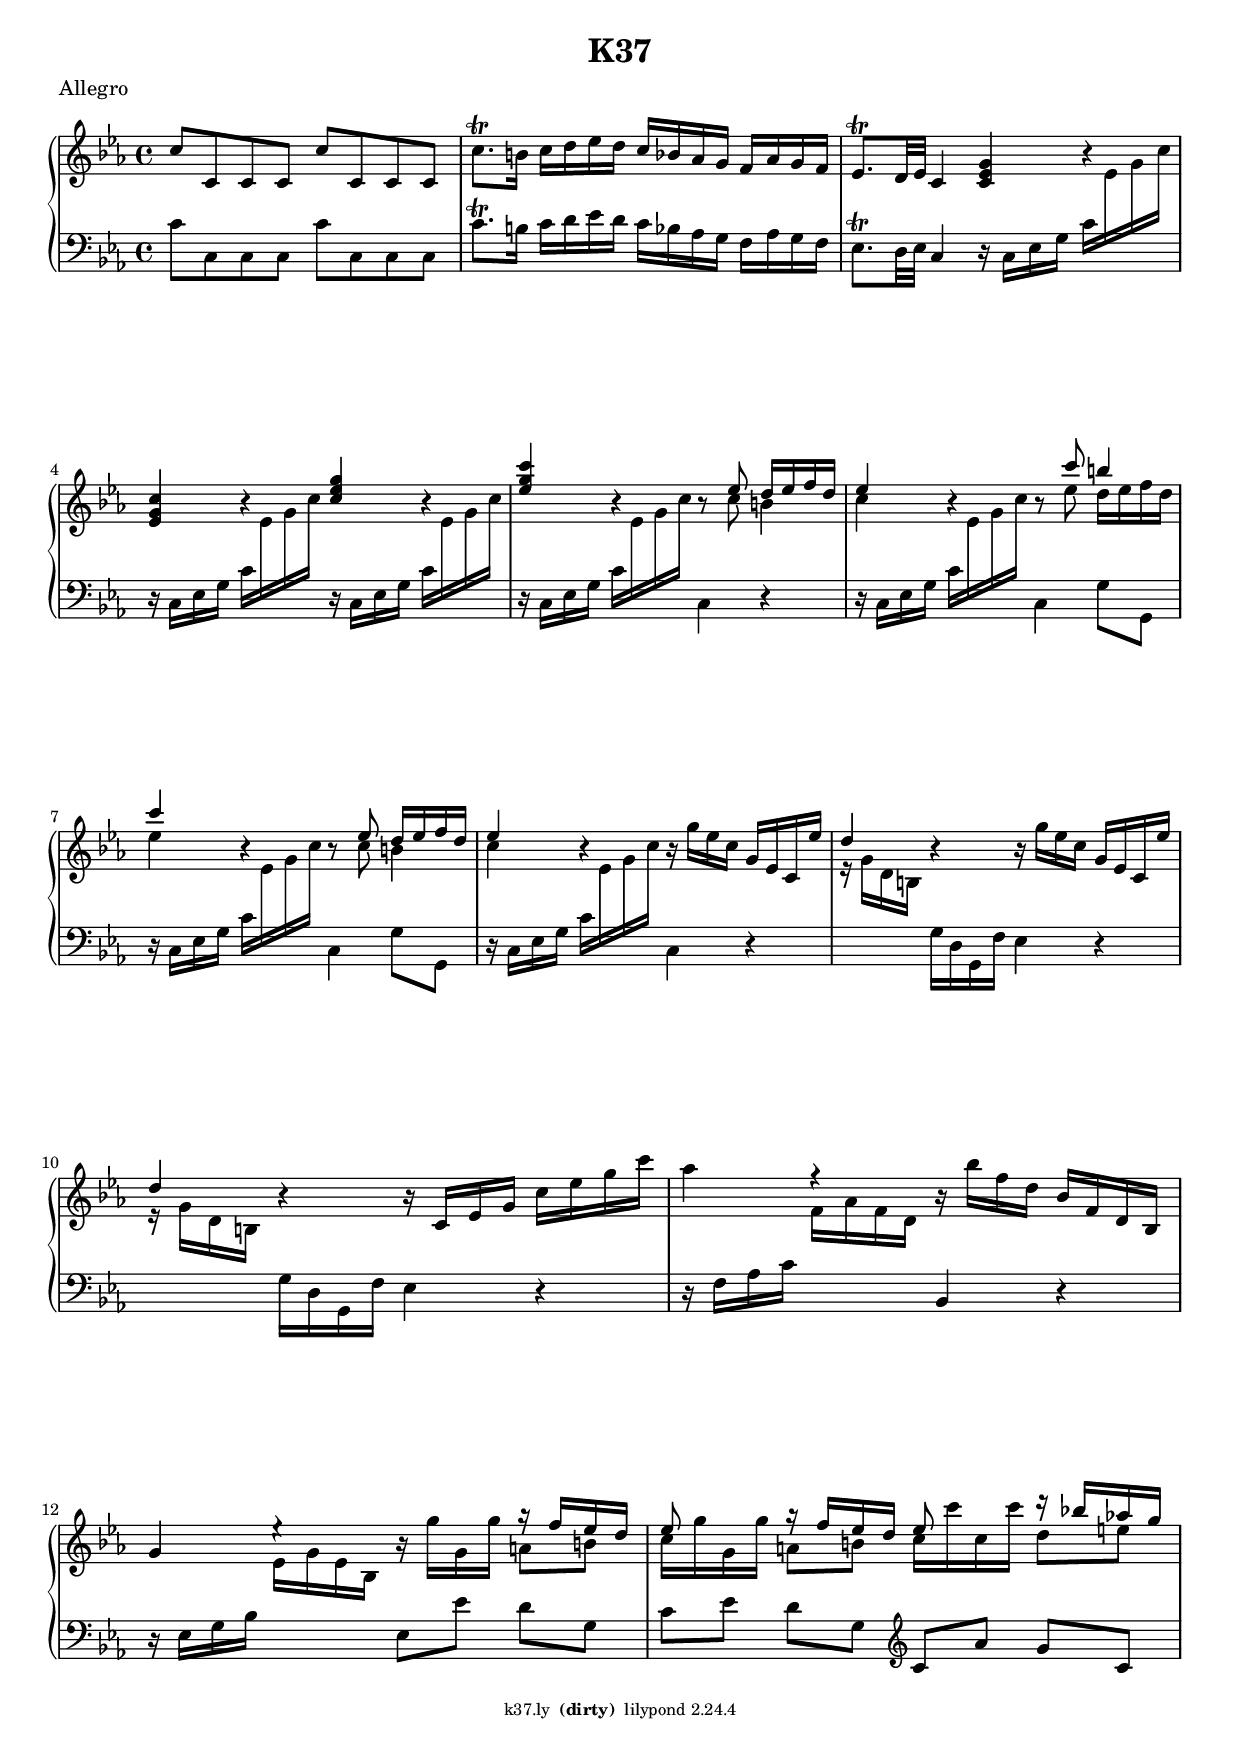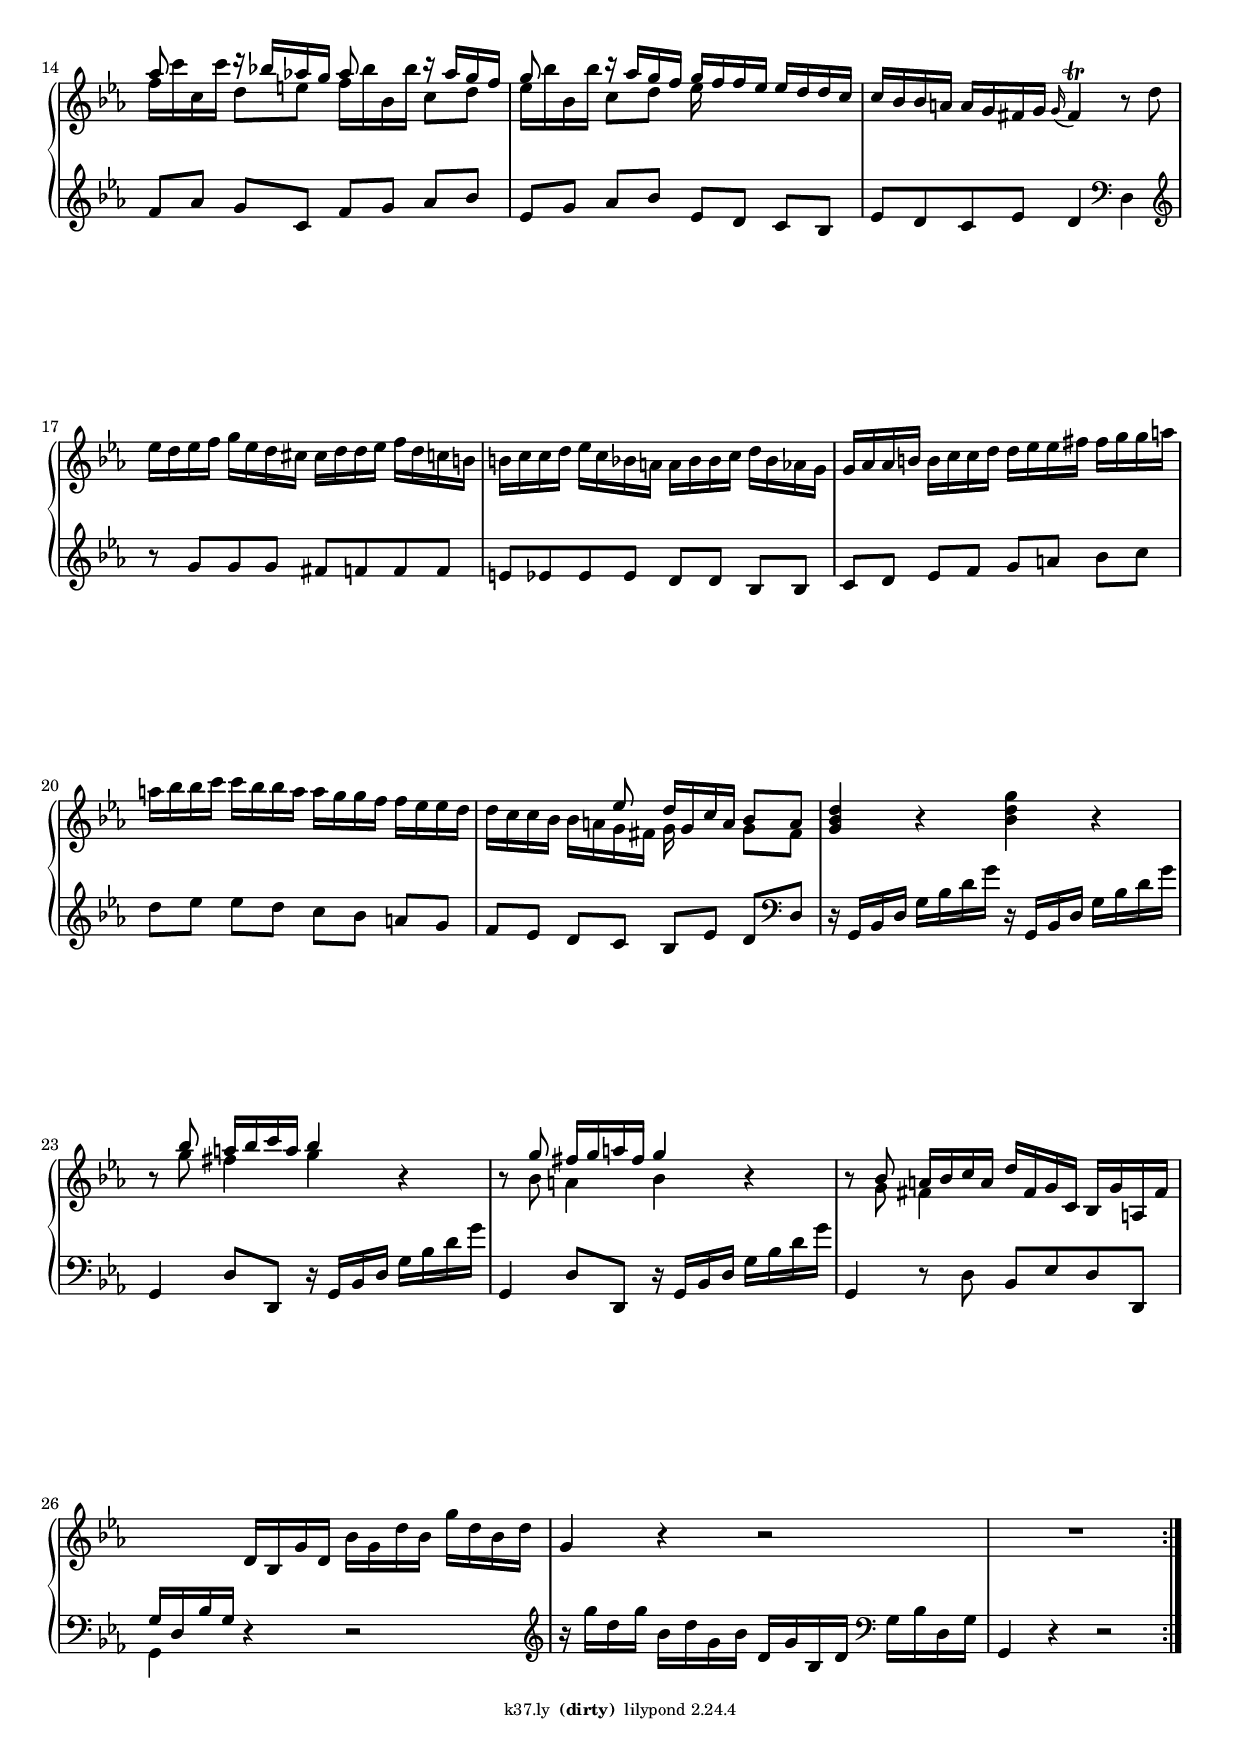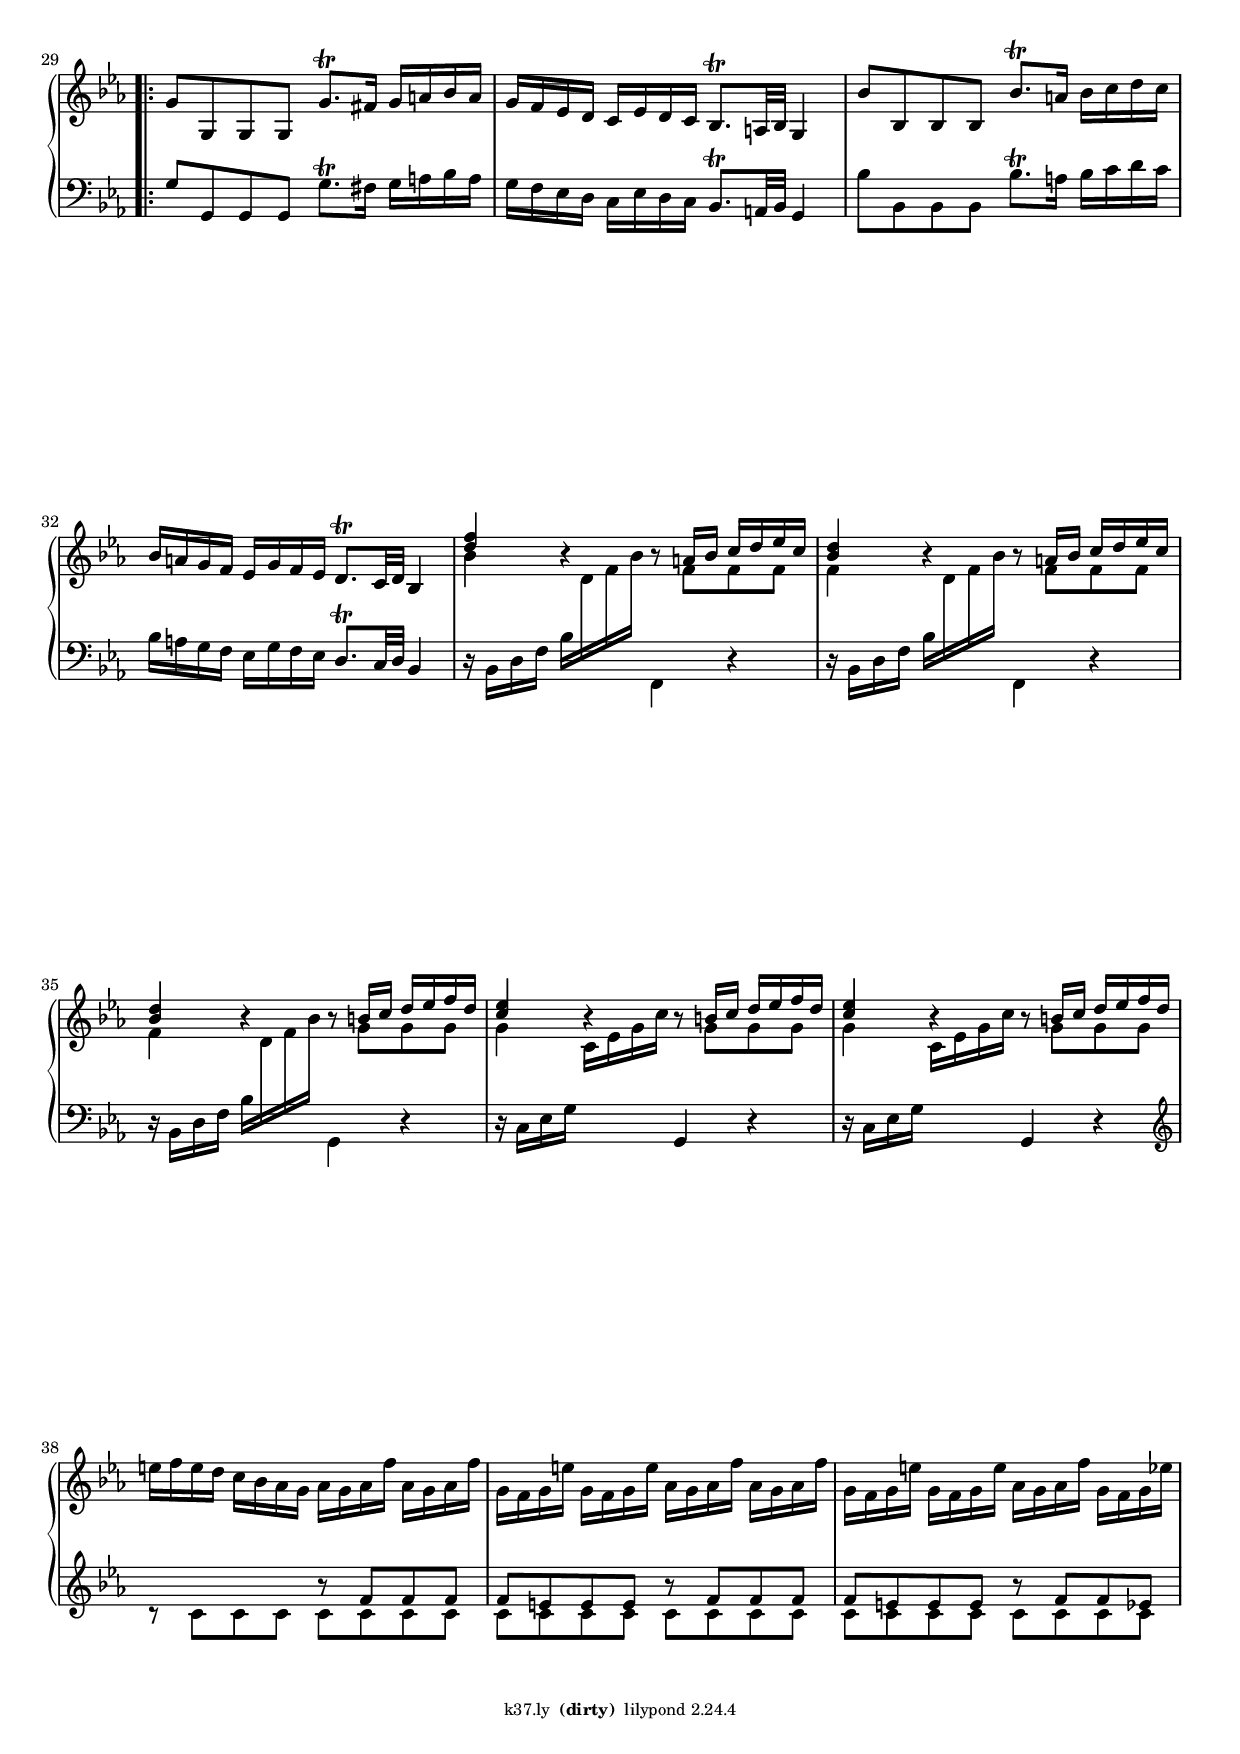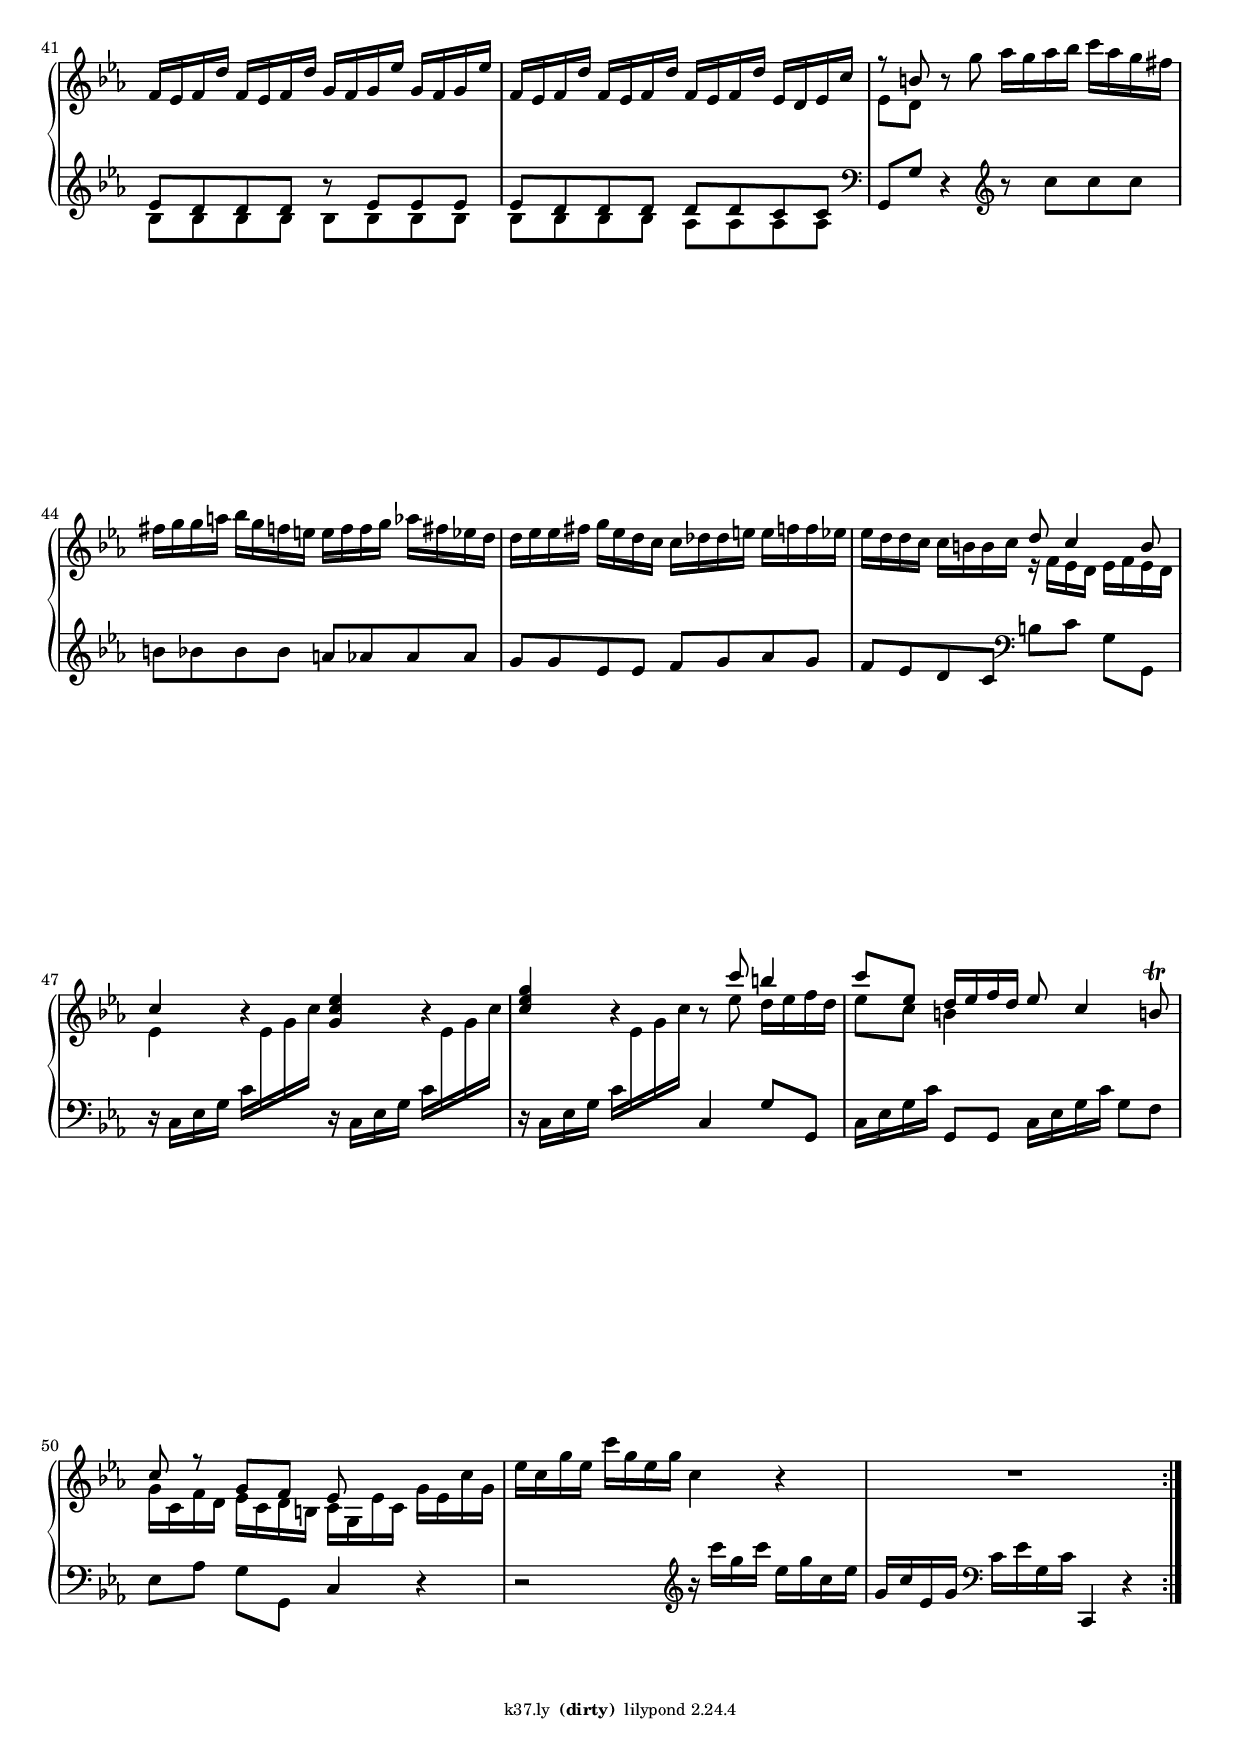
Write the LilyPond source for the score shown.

\version "2.18.2"

\include "../../include/general.ily"

breaks = {
  \repeat volta 2 {
    s1*3 \break s1*3 \break s1*3 \break s1*2 \break s1*2 \pageBreak
    s1*3 \break s1*3 \break s1*3 \break s1*3 \break s1*3 \pageBreak
  }
  \repeat volta 2 {
    s1*3 \break s1*3 \break s1*3 \break s1*3 \pageBreak
    s1*3 \break s1*3 \break s1*3 \break s1*3 \pageBreak
  }
}

#(set-global-staff-size 18)
\version "2.18.2"

su = \stemUp
sd = \stemDown
sn = \stemNeutral
tu = \tieUp
td = \tieDown
tn = \tieNeutral
cstr = \change Staff = "right"
cstl = \change Staff = "left"

\header {
  title = "K37"
  meter = "Allegro"
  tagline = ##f
}

global = {
  \key c \minor
  \time 4/4
}

right = \relative c'' {
  \global
 
  \repeat volta 2 {
    c8 c, c c c' c, c c
    c'8.-\trill b16 c d ees d c bes aes g f aes g f
    ees8.-\trill d32 ees c4 \su <c ees g> r
    
    <ees g c> r <c' ees g> r
    <ees g c> r r8 <<{ ees d16 ees f d ees4 } \\ { c8 b4 c }>>
    r r8 <<{ c' b4 c } \\ { ees,8 d16 ees f d ees4 }>>
    
    r r8 <<{ ees d16 ees f d ees4 } \\ { c8 b4 c }>>
    r \repeat unfold 2 { r16 \sd g' ees c \su g ees c ees' d4 r }
    
    r16 \sn c, ees g c ees g c
    aes4 f\rest r16 bes f d bes f d bes
    g'4 ees'\rest r16
    <<{ s16 \repeat unfold 2 { s8 r16 f ees d ees8 } 
        \repeat unfold 2 { s8 r16 bes'! aes! g aes8 }
        \repeat unfold 2 { s8 r16 aes g f } \alternative { {g8} {g16 f f ees} }
      } \\
      { \repeat unfold 2 { g16 g, g' a,8 b c16 } 
        \repeat unfold 2 { c' c, c' d,8 e f16 }
        \repeat unfold 2 { bes bes, bes' c,8 d ees16 }
    }>>
    
    \su ees d d c
    c bes bes a a g fis g \appoggiatura g fis4-\trill  r8 \sn d'
    ees16 d ees f g ees d cis cis d d ees f d c b
    b c c d ees c bes a a bes bes c \sd d bes aes g
    \sn g aes aes b b c c d d ees ees fis fis g g a
    
    a bes bes c c bes bes a a g g f f ees ees d
    d c c bes <<{ s8 ees d16 g, c a bes8 a } \\ { bes16 a g fis g s s8 g fis }>>
    \once \su <g bes d>4 r <bes d g> r
    
    r8 <<{ bes'8 a16 bes c a bes4 } \\ { g8 fis4 g }>> r
    r8 <<{ g fis16 g a fis g4 } \\ { bes,8 a4 bes }>> r
    r8 <<{ bes8 a16 bes c a d fis, g c, bes g' a, fis' } \\ { g8 fis4 }>>
    
    \cstl \su g,16 d bes' g \cstr \sn d' bes g' d bes' g d' bes g' d bes d
    g,4 r r2
    R1
  }
  
  \repeat volta 2 {
    g8 g, g g g'8.-\trill fis16 g a bes a
    g f ees d c ees d c bes8.-\trill a32 bes g4
    bes'8 bes, bes bes bes'8.-\trill a16 bes c d c
    bes a g f ees g f ees d8.-\trill c32 d bes4
    
    <<{ <d' f>4 } \\ { bes }>>
    \repeat unfold 2 { r4 r8 <<{ a16 bes c d ees c <bes d>4 } \\ { f8 f f f4 }>> }
    \repeat unfold 2 { bes\rest r8 <<{ b16 c d ees f d <c ees>4 } \\ { g8 g g g4 }>> }
    bes\rest r8 <<{ b16 c d ees f d } \\ { g,8 g g }>>
    
    \sd e'16 f e d c bes aes g 
    \repeat unfold 2 {
      \repeat unfold 2 { aes g aes f' }
      \repeat unfold 2 { g, f g e' }
    } aes, g aes f' g, f g ees'
    
    \su \repeat unfold 2 { f, ees f d' } \repeat unfold 2 { g, f g ees' }
    \repeat unfold 3 { f, ees f d' } ees, d ees c' \sn
    <<{ r8 b } \\ { ees,[ d] }>> r g' aes16 g aes bes c aes g fis
    
    fis g g a bes g f e e f f g aes fis ees d
    d ees ees fis g ees d c c des des e e f f ees
    ees d d c c b b c <<{ d8 c4 b8 c4 } \\ { r16 f, ees d ees f ees d ees4 }>>
    
    \su r <g c ees> r <c ees g> r r8
    <<{ c'8 b4 c8 ees, d16 ees f d ees8 c4 b!8-\trill } \\ 
      { ees d16 ees f d ees8 c b4 }>>
    
    <<{ c8 r g f ees } \\ { g16 c, f d ees c d b c g ees' c g' ees c' g }>>
    \sd ees' c g' ees c' g ees g c,4 r
    R1
  }
}
 
left = \relative c' {
  \global
  
  \repeat volta 2 {
    c8 c, c c c' c, c c
    c'8.-\trill b16 c d ees d c bes aes g f aes g f
    ees8.-\trill d32 ees c4
    
    \repeat unfold 4 { \sd \cstl r16 c ees g c \cstr ees g c }
    \cstl c,,4 r 
    \repeat unfold 2 { 
      \cstl r16 c ees g c \cstr ees g c \cstl c,,4 g'8 g,
    } r16 c ees g c \cstr ees g c \cstl c,,4 r
    
    \repeat unfold 2 { \cstr \sd r16 g'' d b \cstl g d g, f' ees4 r }
    r16 f aes c \cstr \sd f aes f d \cstl \sn bes,4 r
    
    r16 ees g bes \cstr \sd ees g ees bes \cstl ees,8[ ees'] d[ g,]
    c[ ees] d[ g,] \clef treble \sn c[ aes'] g[ c,]
    
    f[ aes] g[ c,] f[ g] aes[ bes]
    ees,[ g] aes[ bes] ees,[ d] c[ bes]
    ees d c ees d4 \clef bass d,
    
    \clef treble r8 g' g g fis f f f
    e ees ees ees d[ d] bes[ bes]
    c[ d] ees[ f] g[ a] bes[ c]
    d[ ees] ees[ d] c[ bes] a[ g]
    f[ ees] d[ c] bes[ ees] d[ \clef bass d,]
    
    r16 g, bes d g bes d g \repeat unfold 2 {
      r16 g,, bes d g bes d g g,,4 d'8 d, }
    r16 g bes d g bes d g
    g,,4 r8 d' bes ees d d,
    \once \sd g4 r r2
    \clef treble r16 g''' d g bes, d g, bes d, g bes, d \clef bass g, bes d, g
    g,4 r r2
  }
  
  \repeat volta 2 {
    g'8 g, g g g'8.-\trill fis16 g a bes a
    g f ees d \sd c ees d c \sn bes8.-\trill a32 bes g4
    bes'8 bes, bes bes bes'8.-\trill a16 bes c d c
    bes a g f ees g f ees d8.-\trill c32 d bes4
    
    \repeat unfold 3 { \sd \cstl r16 bes d f bes \cstr d f bes \cstl }
    \alternative { {f,,4 r} {f r} {g r} }
    \repeat unfold 2 { \cstl r16 c ees g \cstr \sd c ees g c \cstl \sn g,,4 r }
    
    \clef treble 
    <<{ s2 \repeat unfold 2 { b''8\rest f f f f e e e }
        b'8\rest f f ees
        ees d d d b'8\rest ees, ees ees 
        ees d d d d d c c 
      } \\
      { c8\rest \repeat unfold 23 { c }
        \repeat unfold 12 { bes } 
        aes aes aes aes
    }>>
    
    \clef bass g, g' r4 \clef treble r8 c' c c
    b bes bes bes a aes aes aes 
    g g ees ees f g aes g
    f ees d c \clef bass \sd b[ c] g[ g,]
    
    \repeat unfold 3 { \cstl r16 c ees g c \cstr ees g c }
    \sn \cstl c,,4 g'8 g,
    c16 ees g c g,8 g c16 ees g c g8 f
    
    ees[ aes] \sd g[ g,] \sn c4 r
    r2 \clef treble r16 c''' g c ees, g c, ees
    g, c ees, g \clef bass c, ees g, c c,,4 r
  }
}

\score {
  \new PianoStaff <<
    \new Staff = "right" {
      << 
        \breaks
        \right
      >>
    }
    \new Staff = "left" { 
      <<
      \clef bass \left 
      \breaks
      >>
    }
  >>
  \layout { indent = 0 }
}

